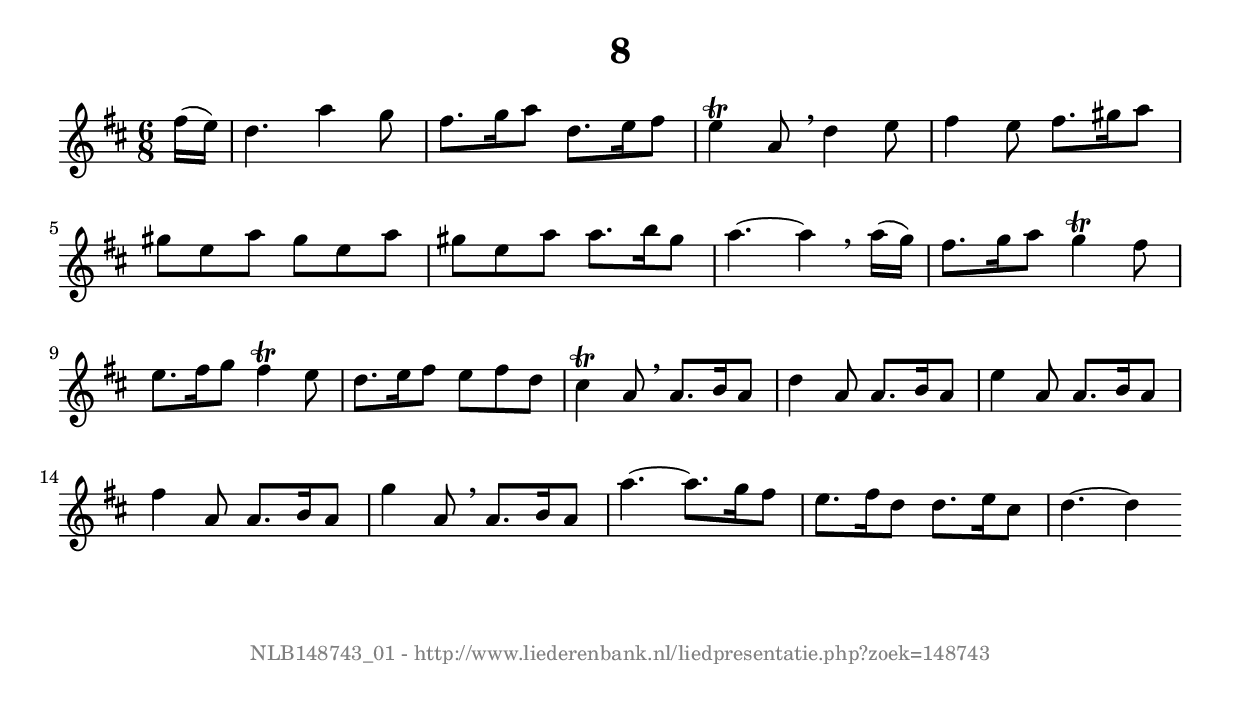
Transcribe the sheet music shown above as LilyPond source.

%
% produced by wce2krn 1.64 (7 June 2014)
%
\version"2.16"
#(append! paper-alist '(("long" . (cons (* 210 mm) (* 2000 mm)))))
#(set-default-paper-size "long")
sb = {\breathe}
mBreak = {\breathe }
bBreak = {\breathe }
x = {\once\override NoteHead #'style = #'cross }
gl=\glissando
itime={\override Staff.TimeSignature #'stencil = ##f }
ficta = {\once\set suggestAccidentals = ##t}
fine = {\once\override Score.RehearsalMark #'self-alignment-X = #1 \mark \markup {\italic{Fine}}}
dc = {\once\override Score.RehearsalMark #'self-alignment-X = #1 \mark \markup {\italic{D.C.}}}
dcf = {\once\override Score.RehearsalMark #'self-alignment-X = #1 \mark \markup {\italic{D.C. al Fine}}}
dcc = {\once\override Score.RehearsalMark #'self-alignment-X = #1 \mark \markup {\italic{D.C. al Coda}}}
ds = {\once\override Score.RehearsalMark #'self-alignment-X = #1 \mark \markup {\italic{D.S.}}}
dsf = {\once\override Score.RehearsalMark #'self-alignment-X = #1 \mark \markup {\italic{D.S. al Fine}}}
dsc = {\once\override Score.RehearsalMark #'self-alignment-X = #1 \mark \markup {\italic{D.S. al Coda}}}
pv = {\set Score.repeatCommands = #'((volta "1"))}
sv = {\set Score.repeatCommands = #'((volta "2"))}
tv = {\set Score.repeatCommands = #'((volta "3"))}
qv = {\set Score.repeatCommands = #'((volta "4"))}
xv = {\set Score.repeatCommands = #'((volta #f))}
\header{ tagline = ""
title = "8"
}
\score {{
\key d \major
\relative g'
{
\set melismaBusyProperties = #'()
\partial 32*4
\time 6/8
\tempo 4=120
\override Score.MetronomeMark #'transparent = ##t
\override Score.RehearsalMark #'break-visibility = #(vector #t #t #f)
fis'16( e) d4. a'4 g8 fis8. g16 a8 d,8. e16 fis8 e4^\trill a,8 \sb d4 e8 fis4 e8 fis8. gis16 a8 gis e a gis e a gis e a a8. b16 gis8 a4.~a4 \bar ":|:" \bBreak
a16( g) fis8. g16 a8 g4^\trill fis8 e8. fis16 g8 fis4^\trill e8 d8. e16 fis8 e fis d cis4^\trill a8 \sb a8. b16 a8 d4 a8 a8. b16 a8 e'4 a,8 a8. b16 a8 fis'4 a,8 a8. b16 a8 g'4 a,8 \sb a8. b16 a8 a'4.~a8. g16 fis8 e8. fis16 d8 d8. e16 cis8 d4.~d4 \bar ":|"
 }}
 \midi { }
 \layout {
            indent = 0.0\cm
}
}
\markup { \vspace #0 } \markup { \with-color #grey \fill-line { \center-column { \smaller "NLB148743_01 - http://www.liederenbank.nl/liedpresentatie.php?zoek=148743" } } }
